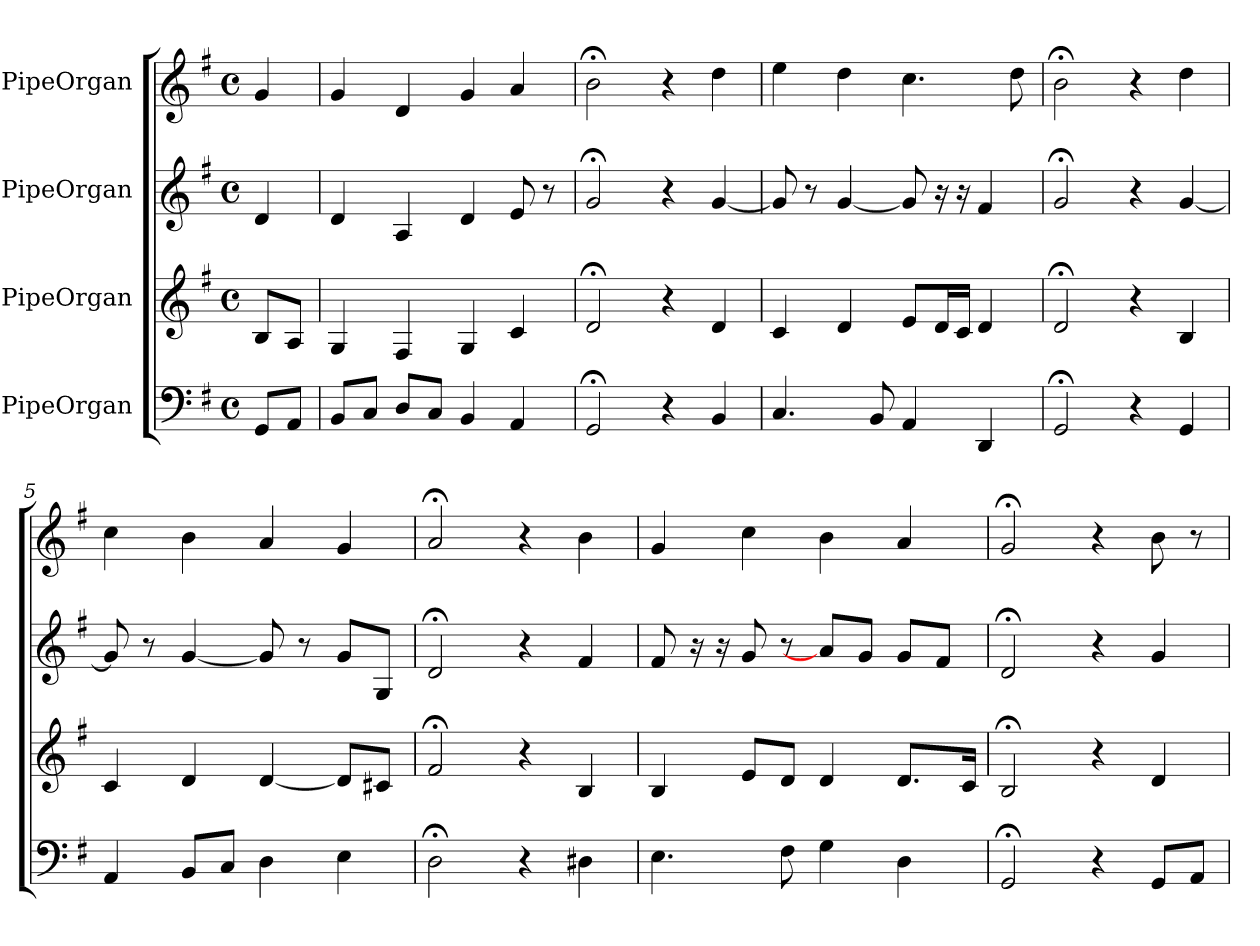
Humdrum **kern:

**kern	**kern	**kern	**kern
*part4	*part3	*part2	*part1
*staff4	*staff3	*staff2	*staff1
*I"PipeOrgan	*I"PipeOrgan	*I"PipeOrgan	*I"PipeOrgan
*k[f#]	*k[f#]	*k[f#]	*k[f#]
*G:	*G:	*G:	*G:
*M4/4	*M4/4	*M4/4	*M4/4
*met(c)	*met(c)	*met(c)	*met(c)
*MM60	*MM60	*MM60	*MM60
=	=	=	=
8GGL	8BL	4d	4g
8AAJ	8AJ	.	.
=1	=1	=1	=1
8BBL	4G	4d	4g
8CJ	.	.	.
8DL	4F#	4A	4d
8CJ	.	.	.
4BB	4G	4d	4g
4AA	4c	8e	4a
.	.	8r	.
=2	=2	=2	=2
2GG;<	2d;<	2g;<	2b;<
4r	4r	4r	4r
4BB	4d	[4g	4dd
=3	=3	=3	=3
4.C	4c	8g]	4ee
.	.	8r	.
.	4d	[4g	4dd
8BB	.	.	.
4AA	8eL	8g]	4.cc
.	16dL	16r	.
.	16cJJ	16r	.
4DD	4d	4f#	.
.	.	.	8dd
=4	=4	=4	=4
2GG;<	2d;<	2g;<	2b;<
4r	4r	4r	4r
4GG	4B	[4g	4dd
=5	=5	=5	=5
4AA	4c	8g]	4cc
.	.	8r	.
8BBL	4d	[4g	4b
8CJ	.	.	.
4D	[4d	8g]	4a
.	.	8r	.
4E	8dL]	8gL	4g
.	8c#XJ	8GJ	.
=6	=6	=6	=6
2D;<	2f#;<	2d;<	2a;<
4r	4r	4r	4r
4D#X	4B	4f#	4b
=7	=7	=7	=7
4.E	4B	8f#	4g
.	.	16r	.
.	.	16r	.
.	8eL	8g	4cc
8F#	8dJ	8r	.
4G	4d	8aL]	4b
.	.	8gJ	.
4D	8.dL	8gL	4a
.	.	8f#J	.
.	16cJk	.	.
=8	=8	=8	=8
2GG;<	2B;<	2d;<	2g;<
4r	4r	4r	4r
8GGL	4d	4g	8b
8AAJ	.	.	8r
=	=	=	=
*-	*-	*-	*-
